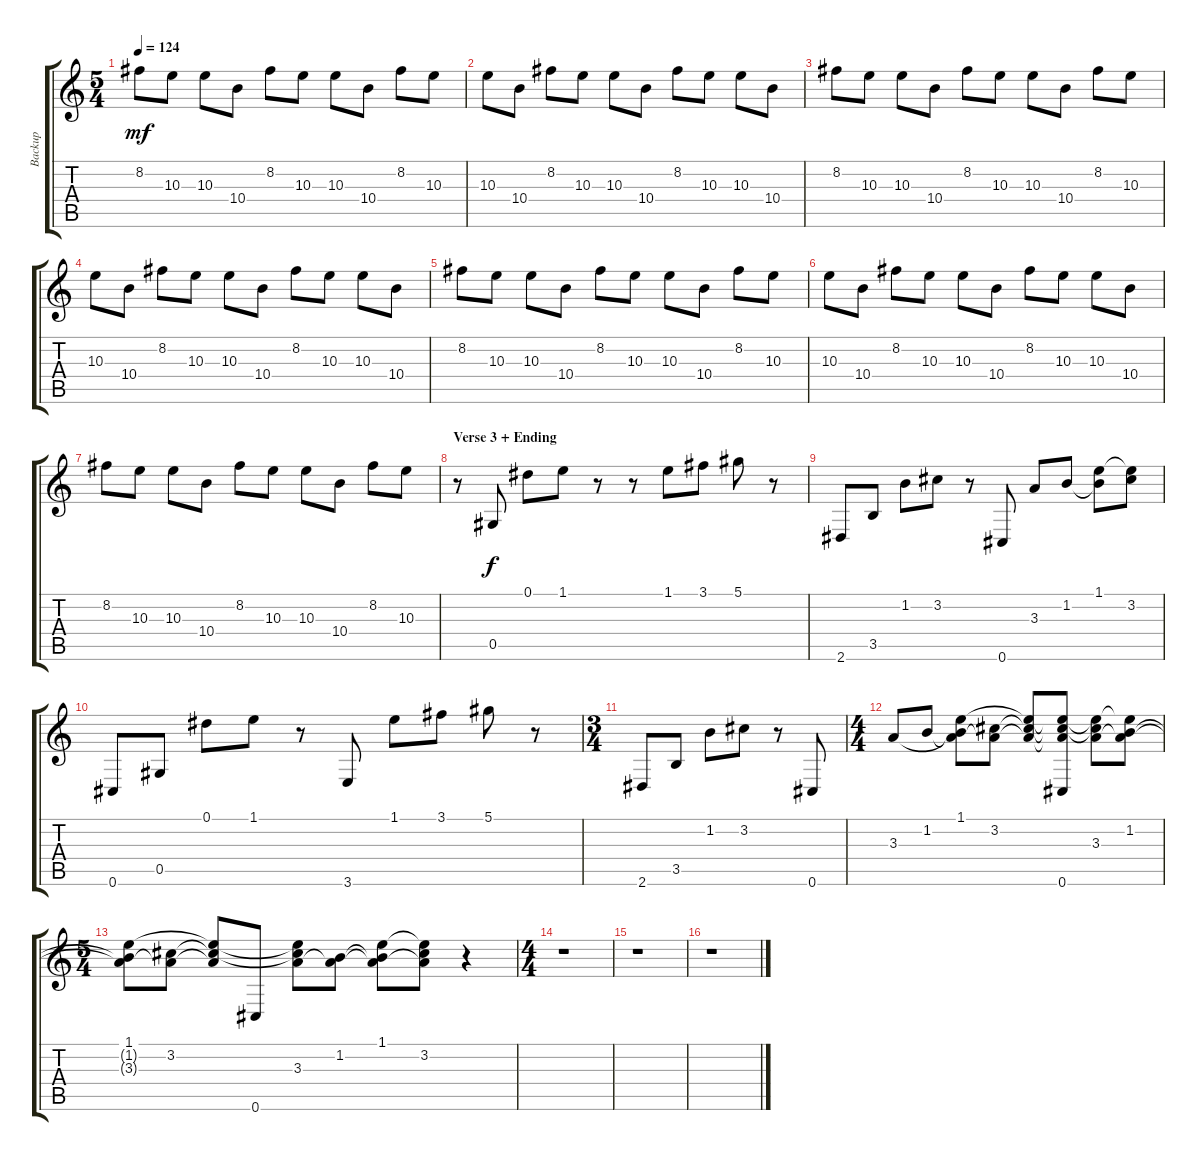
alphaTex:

\track ("Backup" "Backup") {instrument overdrivenguitar}
\staff {score tabs}
\tuning (Eb4 Bb3 Gb3 Db3 Ab2 Db2) {hide}
\ts (5 4)
\tempo 124
\clef g2
\ks c
8.2.8{dy mf} 10.3.8 10.3.8 10.4.8 8.2.8 10.3.8 10.3.8 10.4.8 8.2.8 10.3.8 |
10.3.8 10.4.8 8.2.8 10.3.8 10.3.8 10.4.8 8.2.8 10.3.8 10.3.8 10.4.8 |
8.2.8 10.3.8 10.3.8 10.4.8 8.2.8 10.3.8 10.3.8 10.4.8 8.2.8 10.3.8 |
10.3.8 10.4.8 8.2.8 10.3.8 10.3.8 10.4.8 8.2.8 10.3.8 10.3.8 10.4.8 |
8.2.8 10.3.8 10.3.8 10.4.8 8.2.8 10.3.8 10.3.8 10.4.8 8.2.8 10.3.8 |
10.3.8 10.4.8 8.2.8 10.3.8 10.3.8 10.4.8 8.2.8 10.3.8 10.3.8 10.4.8 |
8.2.8 10.3.8 10.3.8 10.4.8 8.2.8 10.3.8 10.3.8 10.4.8 8.2.8 10.3.8 |
\section ("" "Verse 3 + Ending")
r.8 0.5.8{dy f} 0.1.8 1.1.8 r.8 r.8 1.1.8 3.1.8 5.1.8 r.8 |
2.6.8 3.5.8 1.2.8 3.2.8 r.8 0.6.8 3.3.8 1.2.8 (1.1 1.2{t}).8 (1.1{t} 3.2).8 |
0.6.8 0.5.8 0.1.8 1.1.8 r.8 3.6.8 1.1.8 3.1.8 5.1.8 r.8 |
\ts (3 4)
2.6.8 3.5.8 1.2.8 3.2.8 r.8 0.6.8 |
\ts (4 4)
3.3.8 1.2.8 (1.1 1.2{t} 3.3{t}).8 (3.2 3.3{t}).8 (1.1{t} 3.2{t} 3.3{t}).8 (1.1{t} 3.2{t} 3.3{t} 0.6).8 (1.1{t} 3.2{t} 3.3).8 (1.1{t} 1.2 3.3{t}).8 |
\ts (5 4)
(1.1 1.2{t} 3.3{t}).8 (3.2 3.3{t}).8 (1.1{t} 3.2{t} 3.3{t}).8 0.6.8 (1.1{t} 3.2{t} 3.3).8 (1.2 3.3{t}).8 (1.1 1.2{t} 3.3{t}).8 (1.1{t} 3.2 3.3{t}).8 r.4 |
\ts (4 4)
r.1 |
r.1 |
r.1
